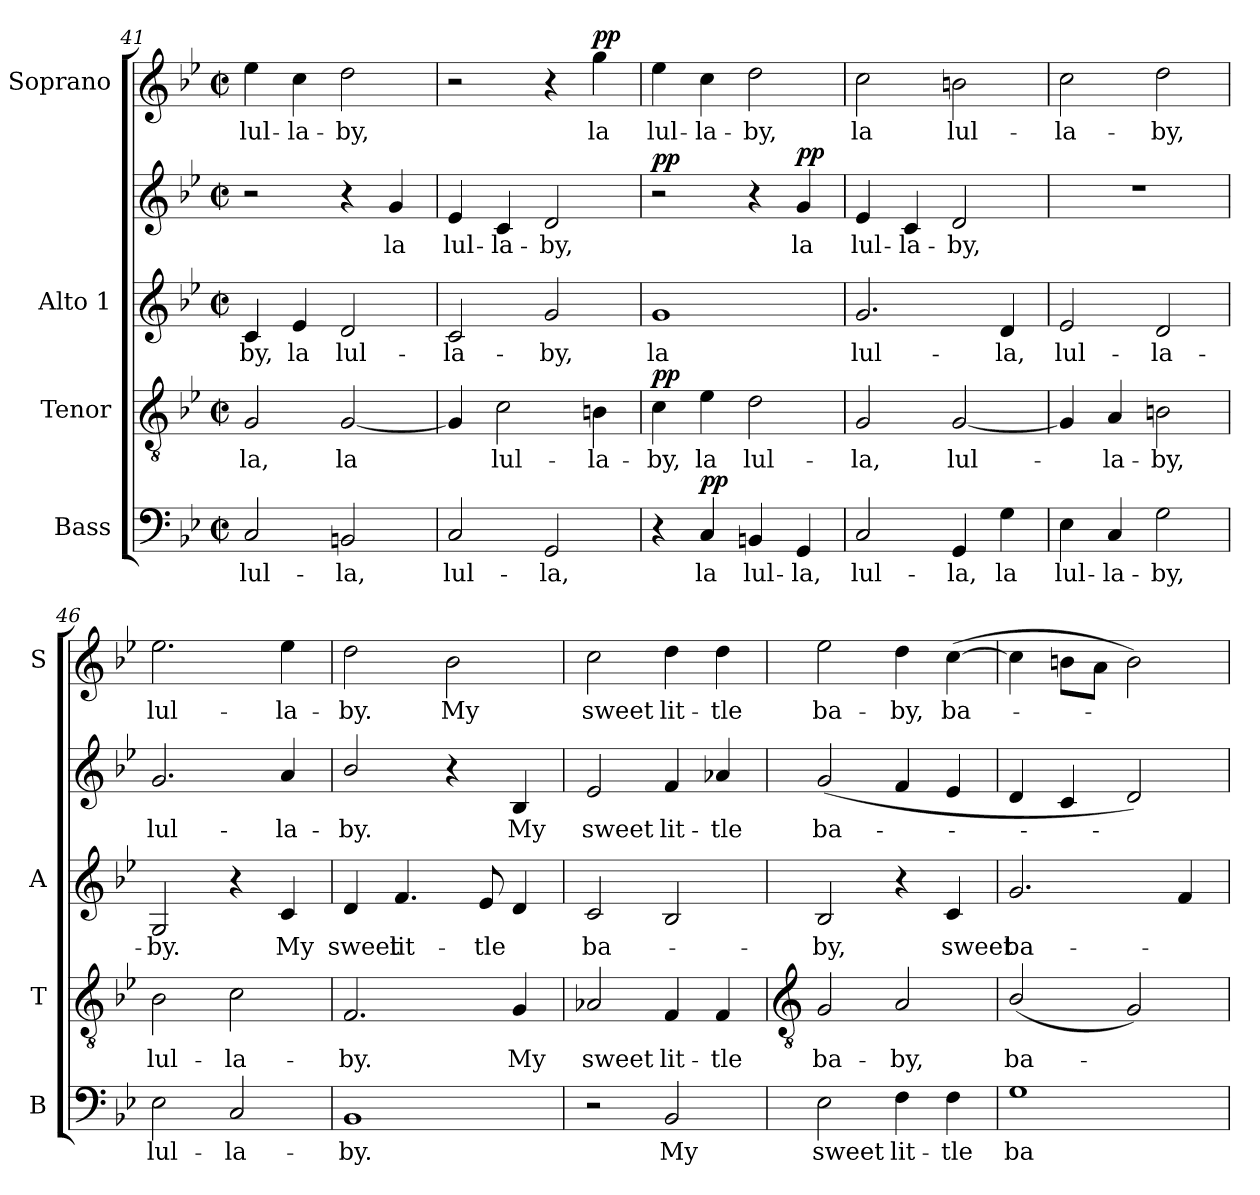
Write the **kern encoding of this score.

**kern	**text	**dynam	**kern	**text	**dynam	**kern	**text	**kern	**text	**dynam	**kern	**text	**dynam
*part4	*part4	*part4	*part3	*part3	*part3	*part2	*part2	*part2	*part2	*part2	*part1	*part1	*part1
*staff5	*staff5	*staff5	*staff4	*staff4	*staff4	*staff3	*staff3	*staff2	*staff2	*staff2/3	*staff1	*staff1	*staff1
*I"Bass	*	*	*I"Tenor	*	*	*I"Alto 1	*	*	*	*	*I"Soprano	*	*
*I'B	*	*	*I'T	*	*	*I'A	*	*	*	*	*I'S	*	*
!!LO:LB:g=z
*clefF4	*	*	*clefGv2	*	*	*clefG2	*	*clefG2	*	*	*clefG2	*	*
*k[b-e-]	*	*	*k[b-e-]	*	*	*k[b-e-]	*	*k[b-e-]	*	*	*k[b-e-]	*	*
*B-:	*	*	*B-:	*	*	*B-:	*	*B-:	*	*	*B-:	*	*
*M2/2	*	*	*M2/2	*	*	*M2/2	*	*M2/2	*	*	*M2/2	*	*
*met(c|)	*	*	*met(c|)	*	*	*met(c|)	*	*met(c|)	*	*	*met(c|)	*	*
=41	=41	=41	=41	=41	=41	=41	=41	=41	=41	=41	=41	=41	=41
!	!LO:LY:b	!	!	!LO:LY:b	!	!	!LO:LY:b	!	!	!	!	!LO:LY:b	!
2C	lul-	.	2G	-la,	.	4c	by,	2r	.	.	4ee-	lul-	.
!	!	!	!	!	!	!	!LO:LY:b	!	!	!	!	!LO:LY:b	!
.	.	.	.	.	.	4e-	la	.	.	.	4cc	-la-	.
!	!LO:LY:b	!	!	!LO:LY:b	!	!	!LO:LY:b	!	!	!	!	!LO:LY:b	!
2BBn	-la,	.	[2G	la	.	2d	lul-	4r	.	.	2dd	-by,	.
!	!	!	!	!	!	!	!	!	!LO:LY:b	!	!	!	!
.	.	.	.	.	.	.	.	4g	-la	.	.	.	.
=42	=42	=42	=42	=42	=42	=42	=42	=42	=42	=42	=42	=42	=42
!	!LO:LY:b	!	!	!	!	!	!LO:LY:b	!	!LO:LY:b	!	!	!	!
2C	lul-	.	4G]	.	.	2c	la-	4e-	-lul-	.	2r	.	.
!	!	!	!	!LO:LY:b	!	!	!	!	!LO:LY:b	!	!	!	!
.	.	.	2c	lul-	.	.	.	4c	-la-	.	.	.	.
!	!LO:LY:b	!	!	!	!	!	!LO:LY:b	!	!LO:LY:b	!	!	!	!
2GG	-la,	.	.	.	.	2g	-by,	2d	-by,	.	4r	.	.
!	!	!	!	!LO:LY:b	!	!	!	!	!	!	!	!LO:LY:b	!LO:DY:b
.	.	.	4Bn	-la-	.	.	.	.	.	.	4gg	la	pp
=43	=43	=43	=43	=43	=43	=43	=43	=43	=43	=43	=43	=43	=43
!	!	!	!	!LO:LY:b	!LO:DY:b	!	!LO:LY:b	!	!	!LO:DY:b=2	!	!LO:LY:b	!
4r	.	.	4c	-by,	pp	1g	la	2r	.	pp	4ee-	lul-	.
!	!LO:LY:b	!LO:DY:b	!	!LO:LY:b	!	!	!	!	!	!	!	!LO:LY:b	!
4C	la	pp	4e-	la	.	.	.	.	.	.	4cc	-la-	.
!	!LO:LY:b	!	!	!LO:LY:b	!	!	!	!	!	!	!	!LO:LY:b	!
4BBn	lul-	.	2d	lul-	.	.	.	4r	.	.	2dd	-by,	.
!	!LO:LY:b	!	!	!	!	!	!	!	!LO:LY:b	!LO:DY:b	!	!	!
4GG	-la,	.	.	.	.	.	.	4g	la	pp	.	.	.
=44	=44	=44	=44	=44	=44	=44	=44	=44	=44	=44	=44	=44	=44
!	!LO:LY:b	!	!	!LO:LY:b	!	!	!LO:LY:b	!	!LO:LY:b	!	!	!LO:LY:b	!
2C	lul-	.	2G	-la,	.	2.g	lul-	4e-	lul-	.	2cc	la	.
!	!	!	!	!	!	!	!	!	!LO:LY:b	!	!	!	!
.	.	.	.	.	.	.	.	4c	-la-	.	.	.	.
!	!LO:LY:b	!	!	!LO:LY:b	!	!	!	!	!LO:LY:b	!	!	!LO:LY:b	!
4GG	-la,	.	[2G	lul-	.	.	.	2d	-by,	.	2bn	lul-	.
!	!LO:LY:b	!	!	!	!	!	!LO:LY:b	!	!	!	!	!	!
4G	la	.	.	.	.	4d	-la,	.	.	.	.	.	.
=45	=45	=45	=45	=45	=45	=45	=45	=45	=45	=45	=45	=45	=45
!	!LO:LY:b	!	!	!	!	!	!LO:LY:b	!	!	!	!	!LO:LY:b	!
4E-	lul-	.	4G]	.	.	2e-	lul-	1r	.	.	2cc	-la-	.
!	!LO:LY:b	!	!	!LO:LY:b	!	!	!	!	!	!	!	!	!
4C	-la-	.	4A	la-	.	.	.	.	.	.	.	.	.
!	!LO:LY:b	!	!	!LO:LY:b	!	!	!LO:LY:b	!	!	!	!	!LO:LY:b	!
2G	-by,	.	2Bn	-by,	.	2d	-la-	.	.	.	2dd	-by,	.
=46	=46	=46	=46	=46	=46	=46	=46	=46	=46	=46	=46	=46	=46
!	!LO:LY:b	!	!	!LO:LY:b	!	!	!LO:LY:b	!	!LO:LY:b	!	!	!LO:LY:b	!
2E-	lul-	.	2B-	lul-	.	2G	-by.	2.g	-lul-	.	2.ee-	lul-	.
!	!LO:LY:b	!	!	!LO:LY:b	!	!	!	!	!	!	!	!	!
2C	-la-	.	2c	-la-	.	4r	.	.	.	.	.	.	.
!	!	!	!	!	!	!	!LO:LY:b	!	!LO:LY:b	!	!	!LO:LY:b	!
.	.	.	.	.	.	4c	My	4a	-la-	.	4ee-	-la-	.
=47	=47	=47	=47	=47	=47	=47	=47	=47	=47	=47	=47	=47	=47
!	!LO:LY:b	!	!	!LO:LY:b	!	!	!LO:LY:b	!	!LO:LY:b	!	!	!LO:LY:b	!
1BB-	-by.	.	2.F	-by.	.	4d	sweet	2b-/	by.	.	2dd	-by.	.
!	!	!	!	!	!	!	!LO:LY:b	!	!	!	!	!	!
.	.	.	.	.	.	4.f	lit-	.	.	.	.	.	.
!	!	!	!	!	!	!	!	!	!	!	!	!LO:LY:b	!
.	.	.	.	.	.	.	.	4r	.	.	2b-	My	.
!	!	!	!	!	!	!	!LO:LY:b	!	!	!	!	!	!
.	.	.	.	.	.	8e-L	-tle	.	.	.	.	.	.
!	!	!	!	!LO:LY:b	!	!	!	!	!LO:LY:b	!	!	!	!
.	.	.	4G	My	.	4d	.	4B-	My	.	.	.	.
=48	=48	=48	=48	=48	=48	=48	=48	=48	=48	=48	=48	=48	=48
!	!	!	!	!LO:LY:b	!	!	!LO:LY:b	!	!LO:LY:b	!	!	!LO:LY:b	!
2r	.	.	2A-X	sweet	.	2c	ba-	2e-	sweet	.	2cc	sweet	.
!	!LO:LY:b	!	!	!LO:LY:b	!	!	!	!	!LO:LY:b	!	!	!LO:LY:b	!
2BB-	My	.	4F	lit-	.	2B-	.	4f	lit-	.	4dd	lit-	.
!	!	!	!	!LO:LY:b	!	!	!	!	!LO:LY:b	!	!	!LO:LY:b	!
.	.	.	4F	-tle	.	.	.	4a-X	-tle	.	4dd	-tle	.
!!LO:LB:g=z
=49	=49	=49	=49	=49	=49	=49	=49	=49	=49	=49	=49	=49	=49
*	*	*	*clefGv2	*	*	*	*	*	*	*	*	*	*
!	!LO:LY:b	!	!	!LO:LY:b	!	!	!LO:LY:b	!	!LO:LY:b	!	!	!LO:LY:b	!
2E-	sweet	.	2G	ba-	.	2B-	by,	(<2g	ba-	.	2ee-	ba-	.
!	!LO:LY:b	!	!	!LO:LY:b	!	!	!	!	!	!	!	!LO:LY:b	!
4F	lit-	.	2A	-by,	.	4r	.	4f	.	.	4dd	-by,	.
!	!LO:LY:b	!	!	!	!	!	!LO:LY:b	!	!	!	!	!LO:LY:b	!
4F	-tle	.	.	.	.	4c	sweet	4e-	.	.	(>[4cc	ba-	.
=50	=50	=50	=50	=50	=50	=50	=50	=50	=50	=50	=50	=50	=50
!	!LO:LY:b	!	!	!LO:LY:b	!	!	!LO:LY:b	!	!	!	!	!	!
1G	ba-	.	(<2B-/	ba-	.	2.g	ba-	4d	.	.	4cc]	.	.
.	.	.	.	.	.	.	.	4c	.	.	8bn\L	.	.
.	.	.	.	.	.	.	.	.	.	.	8a\J	.	.
.	.	.	2G)	.	.	.	.	2d)	.	.	2b)	.	.
.	.	.	.	.	.	4f	.	.	.	.	.	.	.
=	=	=	=	=	=	=	=	=	=	=	=	=	=
*-	*-	*-	*-	*-	*-	*-	*-	*-	*-	*-	*-	*-	*-
